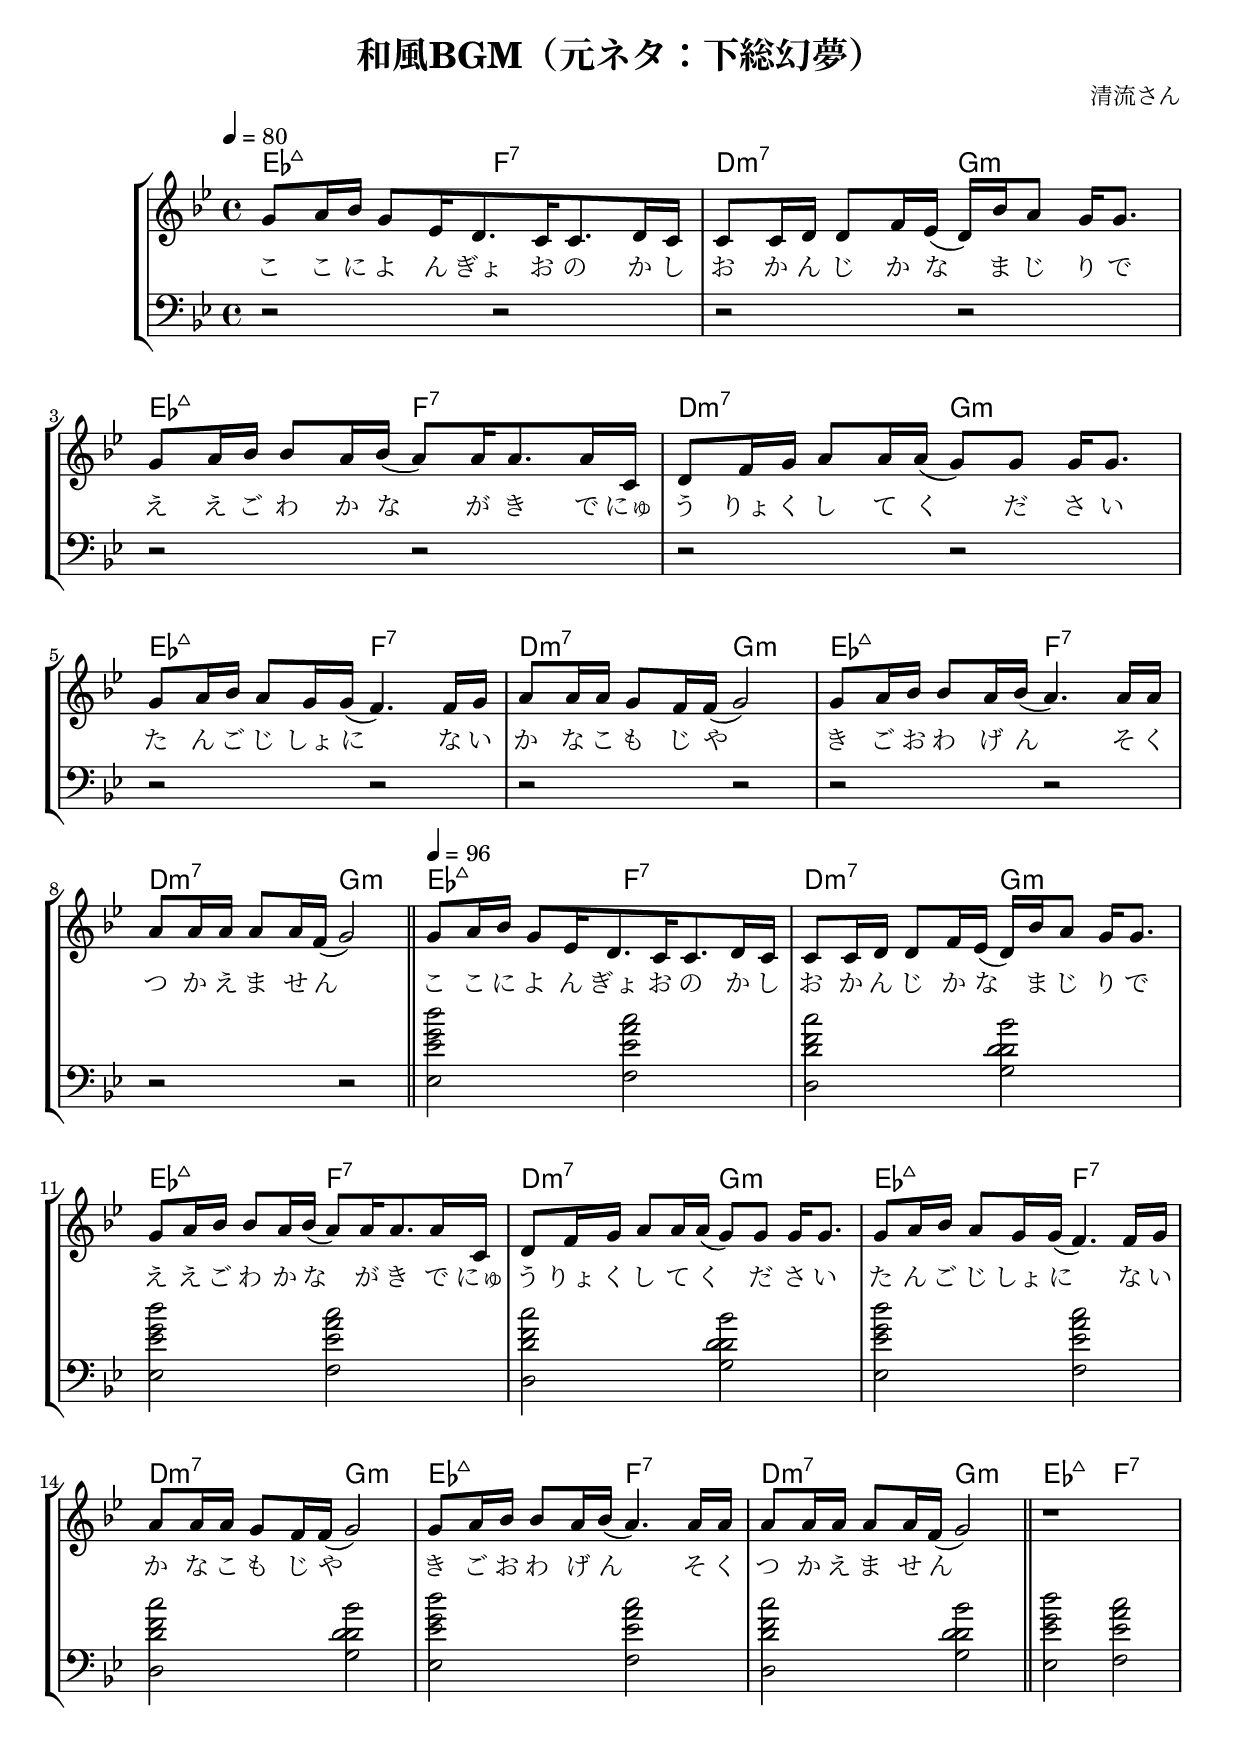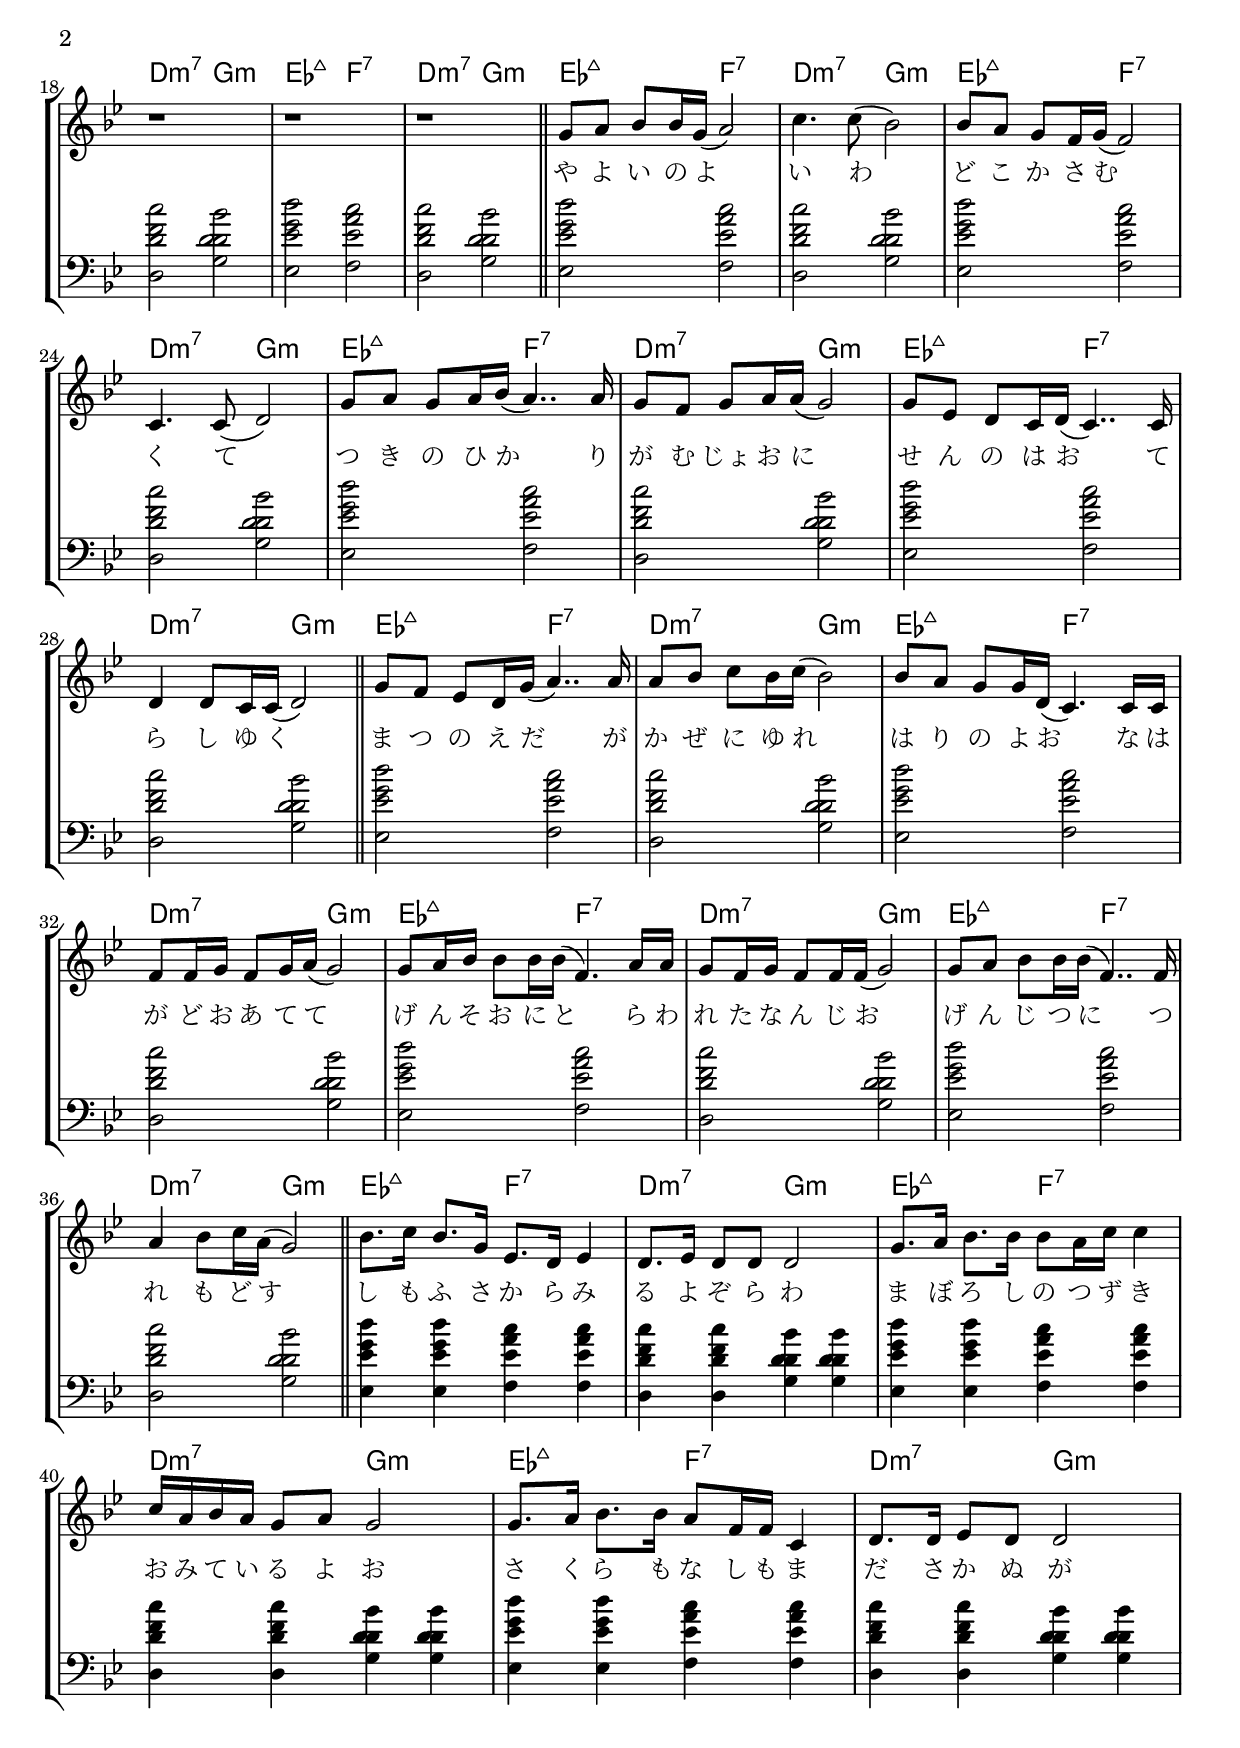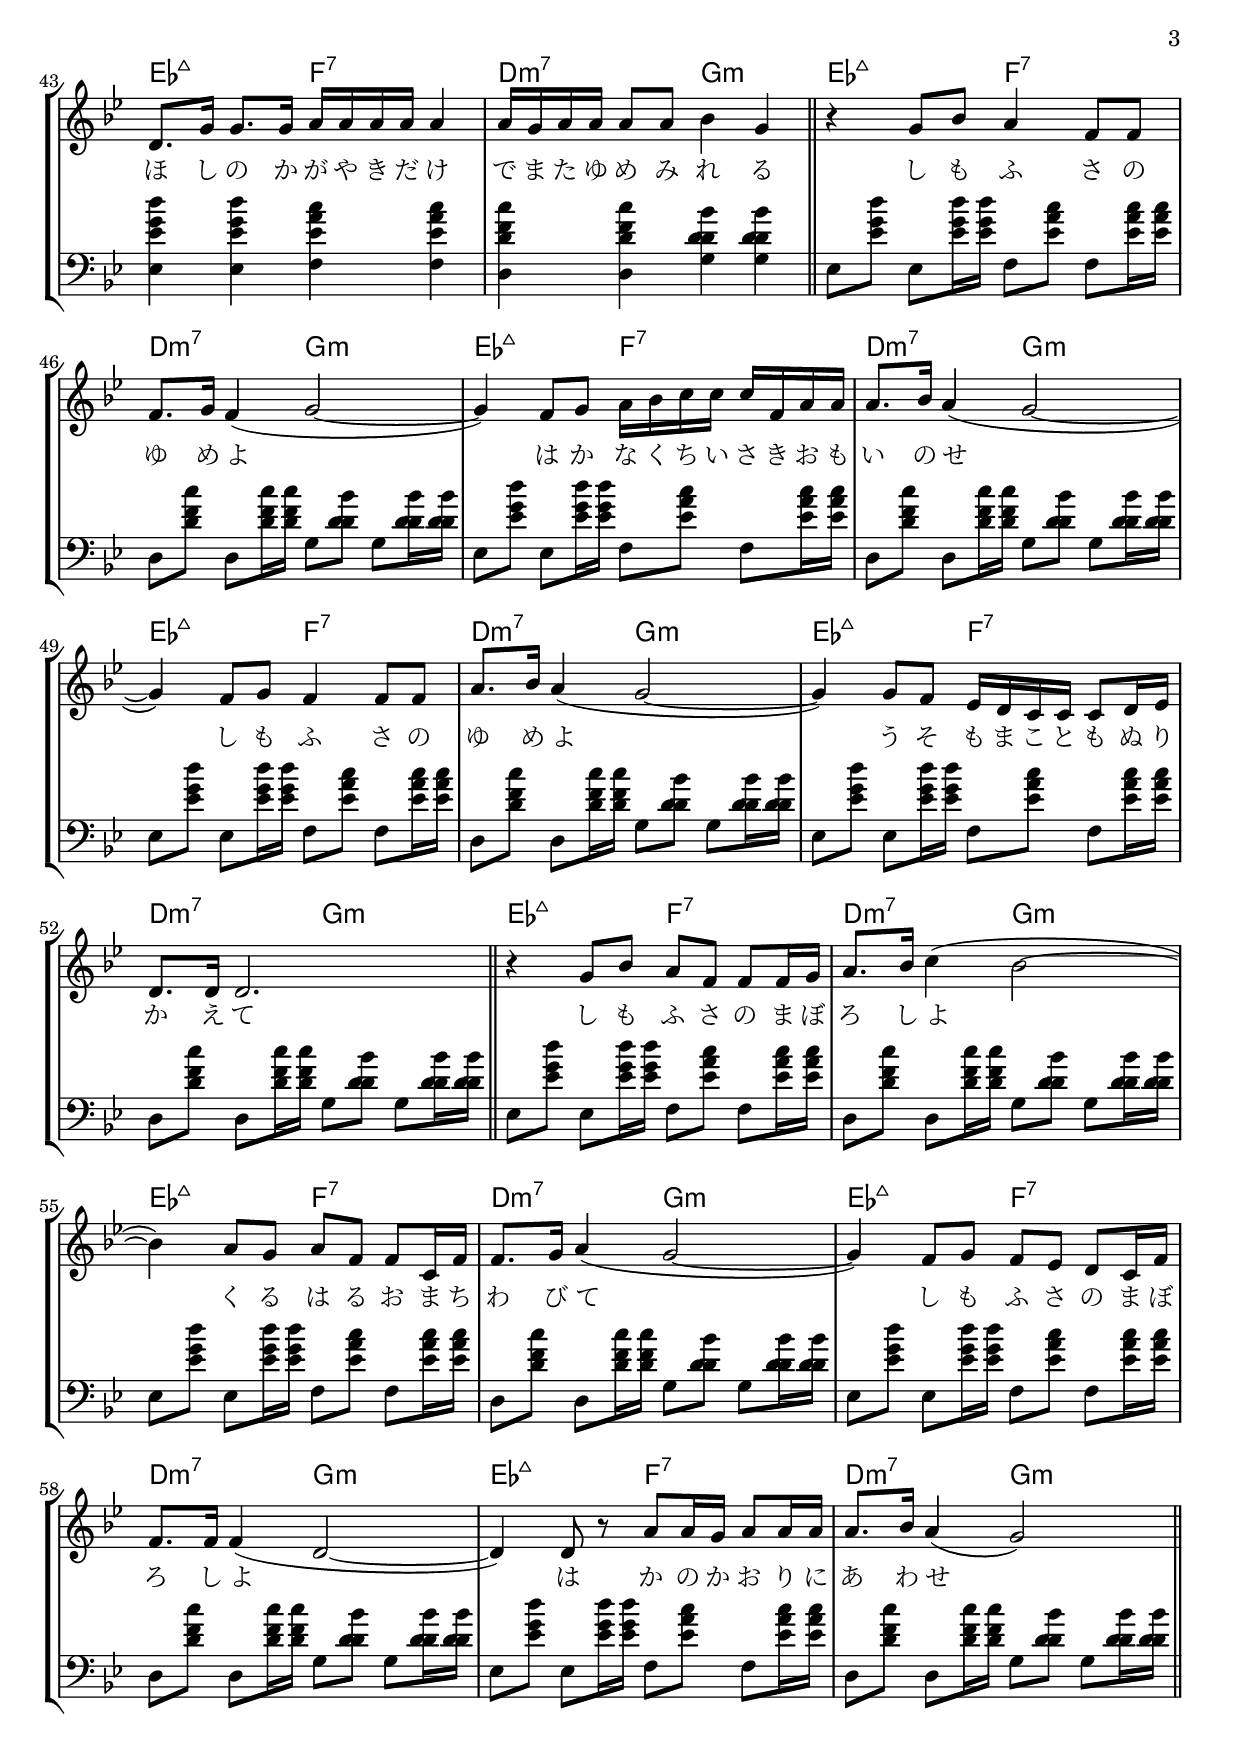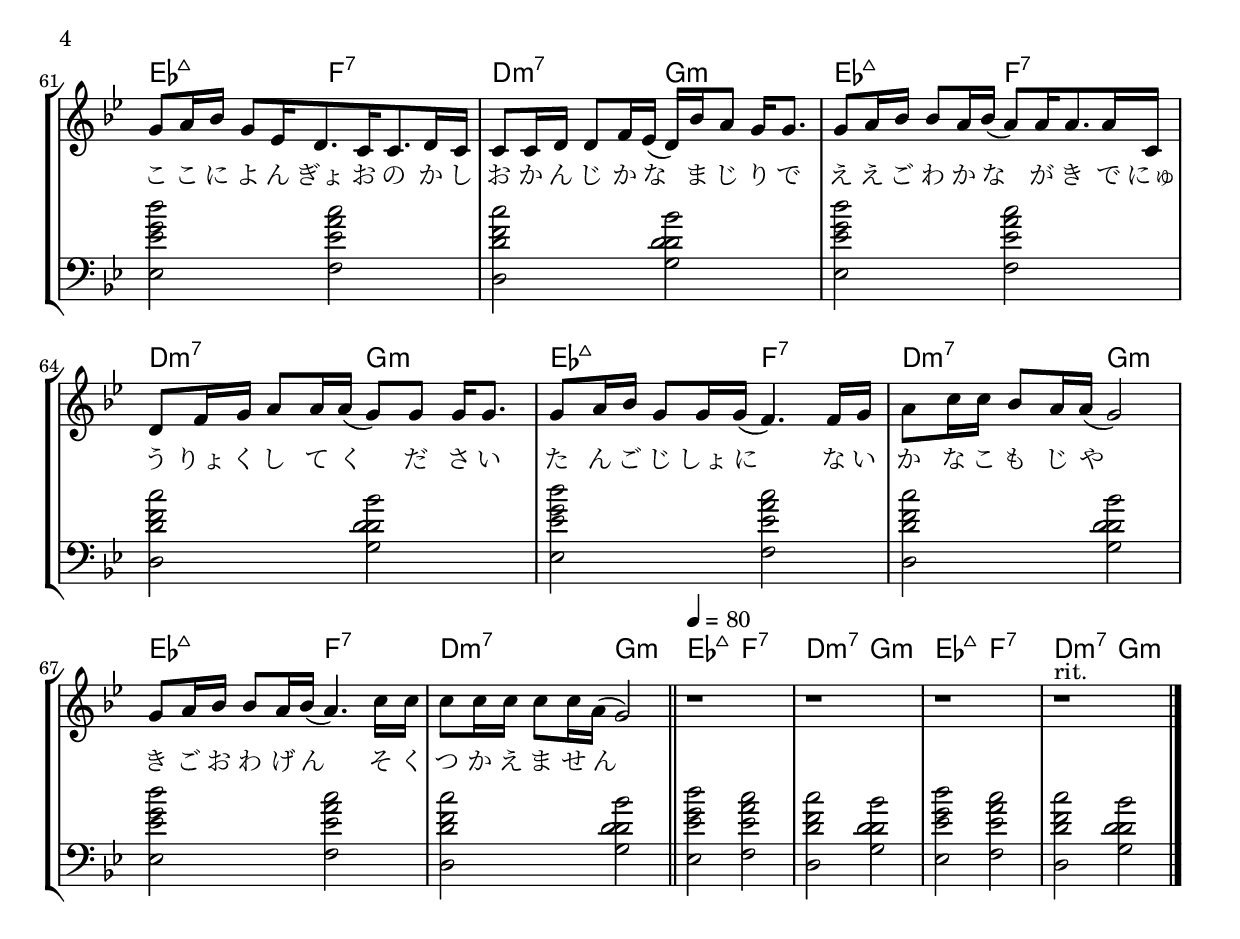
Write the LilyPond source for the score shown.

\version "2.12.1"

\header {
	title = \markup {和風BGM（元ネタ：下総幻夢）}
	composer = \markup \center-column {清流さん}
}

harmony = \chordmode {
	es2:maj7 f:7 d:min7 g:m es:maj7 f:7 d:min7 g:m es:maj7 f:7 d:min7 g:m es:maj7 f:7 d:min7 g:m 

	es:maj7 f:7 d:min7 g:m es:maj7 f:7 d:min7 g:m es:maj7 f:7 d:min7 g:m es:maj7 f:7 d:min7 g:m 

	es:maj7 f:7 d:min7 g:m es:maj7 f:7 d:min7 g:m 

	es:maj7 f:7 d:min7 g:m es:maj7 f:7 d:min7 g:m es:maj7 f:7 d:min7 g:m es:maj7 f:7 d:min7 g:m 

	es:maj7 f:7 d:min7 g:m es:maj7 f:7 d:min7 g:m es:maj7 f:7 d:min7 g:m es:maj7 f:7 d:min7 g:m 

	es:maj7 f:7 d:min7 g:m es:maj7 f:7 d:min7 g:m es:maj7 f:7 d:min7 g:m es:maj7 f:7 d:min7 g:m 

	es:maj7 f:7 d:min7 g:m es:maj7 f:7 d:min7 g:m es:maj7 f:7 d:min7 g:m es:maj7 f:7 d:min7 g:m 

	es:maj7 f:7 d:min7 g:m es:maj7 f:7 d:min7 g:m es:maj7 f:7 d:min7 g:m es:maj7 f:7 d:min7 g:m 

	es:maj7 f:7 d:min7 g:m es:maj7 f:7 d:min7 g:m es:maj7 f:7 d:min7 g:m es:maj7 f:7 d:min7 g:m 

	es:maj7 f:7 d:min7 g:m es:maj7 f:7 d:min7 g:m 
}

melody = {
	\set Staff.midiInstrument = #"Koto"
		\key bes \major
	\tempo 4 = 80
 g'8  a'16  bes'16  g'8  es'16  d'8.  c'16  c'8.  d'16  c'16 
	c'8  c'16  d'16  d'8  f'16  es'16  (d'16)  bes'16  a'8  g'16  g'8. 
	g'8  a'16  bes'16  bes'8  a'16  bes'16  (a'8)  a'16  a'8.  a'16  c'16 
	d'8  f'16  g'16  a'8  a'16  a'16  (g'8)  g'8  g'16  g'8. 
	g'8  a'16  bes'16  a'8  g'16  g'16  (f'4.)  f'16  g'16 
	a'8  a'16  a'16  g'8  f'16  f'16  (g'2) 
	g'8  a'16  bes'16  bes'8  a'16  bes'16  (a'4.)  a'16  a'16 
	a'8  a'16  a'16  a'8  a'16  f'16  (g'2)
	\set Staff.midiInstrument = #"Koto"
		\tempo 4 = 96
 g'8  a'16  bes'16  g'8  es'16  d'8.  c'16  c'8.  d'16  c'16 
	c'8  c'16  d'16  d'8  f'16  es'16  (d'16)  bes'16  a'8  g'16  g'8. 
	g'8  a'16  bes'16  bes'8  a'16  bes'16  (a'8)  a'16  a'8.  a'16  c'16 
	d'8  f'16  g'16  a'8  a'16  a'16  (g'8)  g'8  g'16  g'8. 
	g'8  a'16  bes'16  a'8  g'16  g'16  (f'4.)  f'16  g'16 
	a'8  a'16  a'16  g'8  f'16  f'16  (g'2) 
	g'8  a'16  bes'16  bes'8  a'16  bes'16  (a'4.)  a'16  a'16 
	a'8  a'16  a'16  a'8  a'16  f'16  (g'2)
	r1 | r1 | r1 | r1   
	\set Staff.midiInstrument = #"Shamisen"
	 g'8  a'8  bes'8  bes'16  g'16  (a'2) 
	c''4.  c''8  (bes'2) 
	bes'8  a'8  g'8  f'16  g'16  (f'2) 
	c'4.  c'8  (d'2) 
	g'8  a'8  g'8  a'16  bes'16  (a'4..)  a'16 
	g'8  f'8  g'8  a'16  a'16  (g'2) 
	g'8  es'8  d'8  c'16  d'16  (c'4..)  c'16 
	d'4  d'8  c'16  c'16  (d'2)
	\set Staff.midiInstrument = #"Shamisen"
	 g'8  f'8  es'8  d'16  g'16  (a'4..)  a'16 
	a'8  bes'8  c''8  bes'16  c''16  (bes'2) 
	bes'8  a'8  g'8  g'16  d'16  (c'4.)  c'16  c'16 
	f'8  f'16  g'16  f'8  g'16  a'16  (g'2) 
	g'8  a'16  bes'16  bes'8  bes'16  bes'16  (f'4.)  a'16  a'16 
	g'8  f'16  g'16  f'8  f'16  f'16  (g'2) 
	g'8  a'8  bes'8  bes'16  bes'16  (f'4..)  f'16 
	a'4  bes'8  c''16  a'16  (g'2)
	\set Staff.midiInstrument = #"Shamisen"
	 bes'8.  c''16  bes'8.  g'16  es'8.  d'16  es'4 
	d'8.  es'16  d'8  d'8  d'2 
	g'8.  a'16  bes'8.  bes'16  bes'8  a'16  c''16  c''4 
	c''16  a'16  bes'16  a'16  g'8  a'8  g'2 
	g'8.  a'16  bes'8.  bes'16  a'8  f'16  f'16  c'4 
	d'8.  d'16  es'8  d'8  d'2 
	d'8.  g'16  g'8.  g'16  a'16  a'16  a'16  a'16  a'4 
	a'16  g'16  a'16  a'16  a'8  a'8  bes'4  g'4
	\set Staff.midiInstrument = #"Shamisen"
	r4 g'8  bes'8  a'4  f'8  f'8 
	f'8.  g'16  f'4  (g'2~ 
	g'4)  f'8  g'8  a'16  bes'16  c''16  c''16  c''16  f'16  a'16  a'16 
	a'8.  bes'16  a'4  (g'2~ 
	g'4)  f'8  g'8  f'4  f'8  f'8 
	a'8.  bes'16  a'4  (g'2~ 
	g'4)  g'8  f'8  es'16  d'16  c'16  c'16  c'8  d'16  es'16 
	d'8.  d'16  d'2.
	\set Staff.midiInstrument = #"Shamisen"
	r4 g'8  bes'8  a'8  f'8  f'8  f'16  g'16 
	a'8.  bes'16  c''4  (bes'2~ 
	bes'4)  a'8  g'8  a'8  f'8  f'8  c'16  f'16 
	f'8.  g'16  a'4  (g'2~ 
	g'4)  f'8  g'8  f'8  es'8  d'8  c'16  f'16 
	f'8.  f'16  f'4  (d'2~ 
	d'4)  d'8  r8  a'8  a'16  g'16  a'8  a'16  a'16 
	a'8.  bes'16  a'4  (g'2)
	\set Staff.midiInstrument = #"Koto"
	 g'8  a'16  bes'16  g'8  es'16  d'8.  c'16  c'8.  d'16  c'16 
	c'8  c'16  d'16  d'8  f'16  es'16  (d'16)  bes'16  a'8  g'16  g'8. 
	g'8  a'16  bes'16  bes'8  a'16  bes'16  (a'8)  a'16  a'8.  a'16  c'16 
	d'8  f'16  g'16  a'8  a'16  a'16  (g'8)  g'8  g'16  g'8. 
	g'8  a'16  bes'16  g'8  g'16  g'16  (f'4.)  f'16  g'16 
	a'8  c''16  c''16  bes'8  a'16  a'16  (g'2) 
	g'8  a'16  bes'16  bes'8  a'16  bes'16  (a'4.)  c''16  c''16 
	c''8  c''16  c''16  c''8  c''16  a'16  (g'2)
	\tempo 4 = 80
	r1 | r1 | r1 | r1^"rit." \bar "|."
}

words = \lyricmode {
	こ  こ  に  よ  ん  ぎょ  お  の  か  し  お  か  ん  じ  か  な  ま  じ  り  で  え  え  ご  わ  か  な  が  き  で  にゅ  う  りょ  く  し  て  く  だ  さ  い  た  ん  ご  じ  しょ  に  な  い  か  な  こ  も  じ  や  き  ご  お  わ  げ  ん  そ  く  つ  か  え  ま  せ  ん  
	こ  こ  に  よ  ん  ぎょ  お  の  か  し  お  か  ん  じ  か  な  ま  じ  り  で  え  え  ご  わ  か  な  が  き  で  にゅ  う  りょ  く  し  て  く  だ  さ  い  た  ん  ご  じ  しょ  に  な  い  か  な  こ  も  じ  や  き  ご  お  わ  げ  ん  そ  く  つ  か  え  ま  せ  ん  
	
	や  よ  い  の  よ  い  わ  ど  こ  か  さ  む  く  て  つ  き  の  ひ  か  り  が  む  じょ  お  に  せ  ん  の  は  お  て  ら  し  ゆ  く  
	ま  つ  の  え  だ  が  か  ぜ  に  ゆ  れ  は  り  の  よ  お  な  は  が  ど  お  あ  て  て  げ  ん  そ  お  に  と  ら  わ  れ  た  な  ん  じ  お  げ  ん  じ  つ  に  つ  れ  も  ど  す  
	し  も  ふ  さ  か  ら  み  る  よ  ぞ  ら  わ  ま  ぼ  ろ  し  の  つ  ず  き  お  み  て  い  る  よ  お  さ  く  ら  も  な  し  も  ま  だ  さ  か  ぬ  が  ほ  し  の  か  が  や  き  だ  け  で  ま  た  ゆ  め  み  れ  る  
	し  も  ふ  さ  の  ゆ  め  よ  は  か  な  く  ち  い  さ  き  お  も  い  の  せ  し  も  ふ  さ  の  ゆ  め  よ  う  そ  も  ま  こ  と  も  ぬ  り  か  え  て  
	し  も  ふ  さ  の  ま  ぼ  ろ  し  よ  く  る  は  る  お  ま  ち  わ  び  て  し  も  ふ  さ  の  ま  ぼ  ろ  し  よ  は  か  の  か  お  り  に  あ  わ  せ  
	こ  こ  に  よ  ん  ぎょ  お  の  か  し  お  か  ん  じ  か  な  ま  じ  り  で  え  え  ご  わ  か  な  が  き  で  にゅ  う  りょ  く  し  て  く  だ  さ  い  た  ん  ご  じ  しょ  に  な  い  か  な  こ  も  じ  や  き  ご  お  わ  げ  ん  そ  く  つ  か  え  ま  せ  ん  
	
}

tempochange = {
	\tempo 4 = 80
	r1 | r1 | r1 | r1 | r1 | r1 | r1 | r1 \bar "||"
	\tempo 4 = 96
	r1 | r1 | r1 | r1 | r1 | r1 | r1 | r1 \bar "||"
	\tempo 4 = 96
	r1 | r1 | r1 | r1 \bar "||"
	\tempo 4 = 96
	r1 | r1 | r1 | r1 | r1 | r1 | r1 | r1 \bar "||"
	\tempo 4 = 96
	r1 | r1 | r1 | r1 | r1 | r1 | r1 | r1 \bar "||"
	\tempo 4 = 96
	r1 | r1 | r1 | r1 | r1 | r1 | r1 | r1 \bar "||"
	\tempo 4 = 96
	r1 | r1 | r1 | r1 | r1 | r1 | r1 | r1 \bar "||"
	\tempo 4 = 96
	r1 | r1 | r1 | r1 | r1 | r1 | r1 | r1 \bar "||"
	\tempo 4 = 96
	r1 | r1 | r1 | r1 | r1 | r1 | r1 | r1 \bar "||"
	\tempo 4 = 80
	r1 | r1 | r1 | \tempo 4 = 60 r2 \tempo 4 = 53 r2 \bar "|."
}

mainacc = {
	\clef bass
	\set Staff.midiInstrument = #"Acoustic grand"
	\key bes \major
	\tempo 4 = 80
	r2
	r2
	r2
	r2
	r2
	r2
	r2
	r2
	r2
	r2
	r2
	r2
	r2
	r2
	r2
	r2
	\bar "||"

	\set Staff.midiInstrument = #"String Ensemble 1"
	\tempo 4 = 96
	<es es' g' d''>2
	<f es' a' c''>2
	<d d' f' c''>2
	<g d' d' bes'>2
	<es es' g' d''>2
	<f es' a' c''>2
	<d d' f' c''>2
	<g d' d' bes'>2
	<es es' g' d''>2
	<f es' a' c''>2
	<d d' f' c''>2
	<g d' d' bes'>2
	<es es' g' d''>2
	<f es' a' c''>2
	<d d' f' c''>2
	<g d' d' bes'>2
	\bar "||"

	\set Staff.midiInstrument = #"String Ensemble 1"
	<es es' g' d''>2
	<f es' a' c''>2
	<d d' f' c''>2
	<g d' d' bes'>2
	<es es' g' d''>2
	<f es' a' c''>2
	<d d' f' c''>2
	<g d' d' bes'>2
	\bar "||"

	\set Staff.midiInstrument = #"String Ensemble 1"
	<es es' g' d''>2
	<f es' a' c''>2
	<d d' f' c''>2
	<g d' d' bes'>2
	<es es' g' d''>2
	<f es' a' c''>2
	<d d' f' c''>2
	<g d' d' bes'>2
	<es es' g' d''>2
	<f es' a' c''>2
	<d d' f' c''>2
	<g d' d' bes'>2
	<es es' g' d''>2
	<f es' a' c''>2
	<d d' f' c''>2
	<g d' d' bes'>2
	\bar "||"

	\set Staff.midiInstrument = #"String Ensemble 1"
	<es es' g' d''>2
	<f es' a' c''>2
	<d d' f' c''>2
	<g d' d' bes'>2
	<es es' g' d''>2
	<f es' a' c''>2
	<d d' f' c''>2
	<g d' d' bes'>2
	<es es' g' d''>2
	<f es' a' c''>2
	<d d' f' c''>2
	<g d' d' bes'>2
	<es es' g' d''>2
	<f es' a' c''>2
	<d d' f' c''>2
	<g d' d' bes'>2
	\bar "||"

	\set Staff.midiInstrument = #"String Ensemble 1"
	<es es' g' d''>4 <es es' g' d''>4
	<f es' a' c''>4 <f es' a' c''>4
	<d d' f' c''>4 <d d' f' c''>4
	<g d' d' bes'>4 <g d' d' bes'>4
	<es es' g' d''>4 <es es' g' d''>4
	<f es' a' c''>4 <f es' a' c''>4
	<d d' f' c''>4 <d d' f' c''>4
	<g d' d' bes'>4 <g d' d' bes'>4
	<es es' g' d''>4 <es es' g' d''>4
	<f es' a' c''>4 <f es' a' c''>4
	<d d' f' c''>4 <d d' f' c''>4
	<g d' d' bes'>4 <g d' d' bes'>4
	<es es' g' d''>4 <es es' g' d''>4
	<f es' a' c''>4 <f es' a' c''>4
	<d d' f' c''>4 <d d' f' c''>4
	<g d' d' bes'>4 <g d' d' bes'>4
	\bar "||"

	\set Staff.midiInstrument = #"String Ensemble 1"
	es8 <es' g' d''> es <es' g' d''>16 <es' g' d''>
	f8 <es' a' c''> f <es' a' c''>16 <es' a' c''>
	d8 <d' f' c''> d <d' f' c''>16 <d' f' c''>
	g8 <d' d' bes'> g <d' d' bes'>16 <d' d' bes'>
	es8 <es' g' d''> es <es' g' d''>16 <es' g' d''>
	f8 <es' a' c''> f <es' a' c''>16 <es' a' c''>
	d8 <d' f' c''> d <d' f' c''>16 <d' f' c''>
	g8 <d' d' bes'> g <d' d' bes'>16 <d' d' bes'>
	es8 <es' g' d''> es <es' g' d''>16 <es' g' d''>
	f8 <es' a' c''> f <es' a' c''>16 <es' a' c''>
	d8 <d' f' c''> d <d' f' c''>16 <d' f' c''>
	g8 <d' d' bes'> g <d' d' bes'>16 <d' d' bes'>
	es8 <es' g' d''> es <es' g' d''>16 <es' g' d''>
	f8 <es' a' c''> f <es' a' c''>16 <es' a' c''>
	d8 <d' f' c''> d <d' f' c''>16 <d' f' c''>
	g8 <d' d' bes'> g <d' d' bes'>16 <d' d' bes'>
	\bar "||"

	\set Staff.midiInstrument = #"String Ensemble 1"
	es8 <es' g' d''> es <es' g' d''>16 <es' g' d''>
	f8 <es' a' c''> f <es' a' c''>16 <es' a' c''>
	d8 <d' f' c''> d <d' f' c''>16 <d' f' c''>
	g8 <d' d' bes'> g <d' d' bes'>16 <d' d' bes'>
	es8 <es' g' d''> es <es' g' d''>16 <es' g' d''>
	f8 <es' a' c''> f <es' a' c''>16 <es' a' c''>
	d8 <d' f' c''> d <d' f' c''>16 <d' f' c''>
	g8 <d' d' bes'> g <d' d' bes'>16 <d' d' bes'>
	es8 <es' g' d''> es <es' g' d''>16 <es' g' d''>
	f8 <es' a' c''> f <es' a' c''>16 <es' a' c''>
	d8 <d' f' c''> d <d' f' c''>16 <d' f' c''>
	g8 <d' d' bes'> g <d' d' bes'>16 <d' d' bes'>
	es8 <es' g' d''> es <es' g' d''>16 <es' g' d''>
	f8 <es' a' c''> f <es' a' c''>16 <es' a' c''>
	d8 <d' f' c''> d <d' f' c''>16 <d' f' c''>
	g8 <d' d' bes'> g <d' d' bes'>16 <d' d' bes'>
	\bar "||"

	\set Staff.midiInstrument = #"String Ensemble 1"
	<es es' g' d''>2
	<f es' a' c''>2
	<d d' f' c''>2
	<g d' d' bes'>2
	<es es' g' d''>2
	<f es' a' c''>2
	<d d' f' c''>2
	<g d' d' bes'>2
	<es es' g' d''>2
	<f es' a' c''>2
	<d d' f' c''>2
	<g d' d' bes'>2
	<es es' g' d''>2
	<f es' a' c''>2
	<d d' f' c''>2
	<g d' d' bes'>2
	\bar "||"

	\set Staff.midiInstrument = #"String Ensemble 1"
	\tempo 4 = 80
	<es es' g' d''>2
	<f es' a' c''>2
	<d d' f' c''>2
	<g d' d' bes'>2
	<es es' g' d''>2
	<f es' a' c''>2
	<d d' f' c''>2
	<g d' d' bes'>2
	\bar "|."
}

subacc = {
	\clef bass
	\set Staff.midiInstrument = #"Acoustic grand"
	\key bes \major
	\tempo 4 = 80
	r2
	r2
	r2
	r2
	r2
	r2
	r2
	r2
	r2
	r2
	r2
	r2
	r2
	r2
	r2
	r2
	\bar "||"

	\set Staff.midiInstrument = #"Acoustic grand"
	\tempo 4 = 96
	r2
	r2
	r2
	r2
	r2
	r2
	r2
	r2
	r2
	r2
	r2
	r2
	r2
	r2
	r2
	r2
	\bar "||"

	\set Staff.midiInstrument = #"Koto"
	<es es' g' d''>4 <es es' g' d''>4
	<f es' a' c''>4 <f es' a' c''>4
	<d d' f' c''>4 <d d' f' c''>4
	<g d' d' bes'>4 <g d' d' bes'>4
	<es es' g' d''>4 <es es' g' d''>4
	<f es' a' c''>4 <f es' a' c''>4
	<d d' f' c''>4 <d d' f' c''>4
	<g d' d' bes'>4 <g d' d' bes'>4
	\bar "||"

	\set Staff.midiInstrument = #"Koto"
	<es es' g' d''>4 <es es' g' d''>4
	<f es' a' c''>4 <f es' a' c''>4
	<d d' f' c''>4 <d d' f' c''>4
	<g d' d' bes'>4 <g d' d' bes'>4
	<es es' g' d''>4 <es es' g' d''>4
	<f es' a' c''>4 <f es' a' c''>4
	<d d' f' c''>4 <d d' f' c''>4
	<g d' d' bes'>4 <g d' d' bes'>4
	<es es' g' d''>4 <es es' g' d''>4
	<f es' a' c''>4 <f es' a' c''>4
	<d d' f' c''>4 <d d' f' c''>4
	<g d' d' bes'>4 <g d' d' bes'>4
	<es es' g' d''>4 <es es' g' d''>4
	<f es' a' c''>4 <f es' a' c''>4
	<d d' f' c''>4 <d d' f' c''>4
	<g d' d' bes'>4 <g d' d' bes'>4
	\bar "||"

	\set Staff.midiInstrument = #"Koto"
	<es es' g' d''>4 <es es' g' d''>4
	<f es' a' c''>4 <f es' a' c''>4
	<d d' f' c''>4 <d d' f' c''>4
	<g d' d' bes'>4 <g d' d' bes'>4
	<es es' g' d''>4 <es es' g' d''>4
	<f es' a' c''>4 <f es' a' c''>4
	<d d' f' c''>4 <d d' f' c''>4
	<g d' d' bes'>4 <g d' d' bes'>4
	<es es' g' d''>4 <es es' g' d''>4
	<f es' a' c''>4 <f es' a' c''>4
	<d d' f' c''>4 <d d' f' c''>4
	<g d' d' bes'>4 <g d' d' bes'>4
	<es es' g' d''>4 <es es' g' d''>4
	<f es' a' c''>4 <f es' a' c''>4
	<d d' f' c''>4 <d d' f' c''>4
	<g d' d' bes'>4 <g d' d' bes'>4
	\bar "||"

	\set Staff.midiInstrument = #"Koto"
	es8 <es' g' d''> es <es' g' d''>
	f8 <es' a' c''> f <es' a' c''>
	d8 <d' f' c''> d <d' f' c''>
	g8 <d' d' bes'> g <d' d' bes'>
	es8 <es' g' d''> es <es' g' d''>
	f8 <es' a' c''> f <es' a' c''>
	d8 <d' f' c''> d <d' f' c''>
	g8 <d' d' bes'> g <d' d' bes'>
	es8 <es' g' d''> es <es' g' d''>
	f8 <es' a' c''> f <es' a' c''>
	d8 <d' f' c''> d <d' f' c''>
	g8 <d' d' bes'> g <d' d' bes'>
	es8 <es' g' d''> es <es' g' d''>
	f8 <es' a' c''> f <es' a' c''>
	d8 <d' f' c''> d <d' f' c''>
	g8 <d' d' bes'> g <d' d' bes'>
	\bar "||"

	\set Staff.midiInstrument = #"Koto"
	<es' g' d''>8 <es' g' d''>4 <es' g' d''>8
	<es' a' c''>8 <es' a' c''>4 <es' a' c''>8
	<d' f' c''>8 <d' f' c''>4 <d' f' c''>8
	<d' d' bes'>8 <d' d' bes'>4 <d' d' bes'>8
	<es' g' d''>8 <es' g' d''>4 <es' g' d''>8
	<es' a' c''>8 <es' a' c''>4 <es' a' c''>8
	<d' f' c''>8 <d' f' c''>4 <d' f' c''>8
	<d' d' bes'>8 <d' d' bes'>4 <d' d' bes'>8
	<es' g' d''>8 <es' g' d''>4 <es' g' d''>8
	<es' a' c''>8 <es' a' c''>4 <es' a' c''>8
	<d' f' c''>8 <d' f' c''>4 <d' f' c''>8
	<d' d' bes'>8 <d' d' bes'>4 <d' d' bes'>8
	<es' g' d''>8 <es' g' d''>4 <es' g' d''>8
	<es' a' c''>8 <es' a' c''>4 <es' a' c''>8
	<d' f' c''>8 <d' f' c''>4 <d' f' c''>8
	<d' d' bes'>8 <d' d' bes'>4 <d' d' bes'>8
	\bar "||"

	\set Staff.midiInstrument = #"Koto"
	<es' g' d''>8 <es' g' d''>4 <es' g' d''>8
	<es' a' c''>8 <es' a' c''>4 <es' a' c''>8
	<d' f' c''>8 <d' f' c''>4 <d' f' c''>8
	<d' d' bes'>8 <d' d' bes'>4 <d' d' bes'>8
	<es' g' d''>8 <es' g' d''>4 <es' g' d''>8
	<es' a' c''>8 <es' a' c''>4 <es' a' c''>8
	<d' f' c''>8 <d' f' c''>4 <d' f' c''>8
	<d' d' bes'>8 <d' d' bes'>4 <d' d' bes'>8
	<es' g' d''>8 <es' g' d''>4 <es' g' d''>8
	<es' a' c''>8 <es' a' c''>4 <es' a' c''>8
	<d' f' c''>8 <d' f' c''>4 <d' f' c''>8
	<d' d' bes'>8 <d' d' bes'>4 <d' d' bes'>8
	<es' g' d''>8 <es' g' d''>4 <es' g' d''>8
	<es' a' c''>8 <es' a' c''>4 <es' a' c''>8
	<d' f' c''>8 <d' f' c''>4 <d' f' c''>8
	<d' d' bes'>8 <d' d' bes'>4 <d' d' bes'>8
	\bar "||"

	\set Staff.midiInstrument = #"Acoustic grand"
	r2
	r2
	r2
	r2
	r2
	r2
	r2
	r2
	r2
	r2
	r2
	r2
	r2
	r2
	r2
	r2
	\bar "||"

	\set Staff.midiInstrument = #"Acoustic grand"
	\tempo 4 = 80
	r2
	r2
	r2
	r2
	r2
	r2
	r2
	r2
	\bar "|."
}

percA = {
	\drummode {
	r1 |r1 |r1 |r1 |r1 |r1 |r1 |r1 \bar "||"
	r1 |r1 |r1 |r1 |r1 |r1 |r1 |r1 \bar "||"
	r1 |r1 |r1 |r1 \bar "||"
	r1 |r1 |r1 |r1 |r1 |r1 |r1 |r1 \bar "||"
	r1 |r1 |r1 |r1 |r1 |r1 |r1 |r1 \bar "||"
	r1 |r1 |r1 |r1 |r1 |r1 |r1 |r1 \bar "||"
	r1 |r1 |r1 |r1 |r1 |r1 |r1 |r1 \bar "||"
	r1 |r1 |r1 |r1 |r1 |r1 |r1 |r1 \bar "||"
	r1 |r1 |r1 |r1 |r1 |r1 |r1 |r1 \bar "||"
	r1 |r1 |r1 |r1 \bar "|."
	}
}

percB = {
	\drummode {
	r1 |r1 |r1 |r1 |r1 |r1 |r1 |r1 \bar "||"
	r1 |r1 |r1 |r1 |r1 |r1 |r1 |r1 \bar "||"
	r1 |r1 |r1 |r1 \bar "||"
	r1 |r1 |r1 |r1 |r1 |r1 |r1 |r1 \bar "||"
	r1 |r1 |r1 |r1 |r1 |r1 |r1 |r1 \bar "||"
	r1 |r1 |r1 |r1 |r1 |r1 |r1 |r1 \bar "||"
	r1 |r1 |r1 |r1 |r1 |r1 |r1 |r1 \bar "||"
	r1 |r1 |r1 |r1 |r1 |r1 |r1 |r1 \bar "||"
	r1 |r1 |r1 |r1 |r1 |r1 |r1 |r1 \bar "||"
	r1 |r1 |r1 |r1 \bar "|."
	}
}

percC = {
	\drummode {
	r1 |r1 |r1 |r1 |r1 |r1 |r1 |r1 \bar "||"
	r1 |r1 |r1 |r1 |r1 |r1 |r1 |r1 \bar "||"
	r1 |r1 |r1 |r1 \bar "||"
	r1 |r1 |r1 |r1 |r1 |r1 |r1 |r1 \bar "||"
	r1 |r1 |r1 |r1 |r1 |r1 |r1 |r1 \bar "||"
	r1 |r1 |r1 |r1 |r1 |r1 |r1 |r1 \bar "||"
	r1 |r1 |r1 |r1 |r1 |r1 |r1 |r1 \bar "||"
	r1 |r1 |r1 |r1 |r1 |r1 |r1 |r1 \bar "||"
	r1 |r1 |r1 |r1 |r1 |r1 |r1 |r1 \bar "||"
	r1 |r1 |r1 |r1 \bar "|."
	}
}

percD = {
	\drummode {
	r1 |r1 |r1 |r1 |r1 |r1 |r1 |r1 \bar "||"
	r1 |r1 |r1 |r1 |r1 |r1 |r1 |r1 \bar "||"
	r1 |r1 |r1 |r1 \bar "||"
	r1 |r1 |r1 |r1 |r1 |r1 |r1 |r1 \bar "||"
	r1 |r1 |r1 |r1 |r1 |r1 |r1 |r1 \bar "||"
	r1 |r1 |r1 |r1 |r1 |r1 |r1 |r1 \bar "||"
	r1 |r1 |r1 |r1 |r1 |r1 |r1 |r1 \bar "||"
	r1 |r1 |r1 |r1 |r1 |r1 |r1 |r1 \bar "||"
	r1 |r1 |r1 |r1 |r1 |r1 |r1 |r1 \bar "||"
	r1 |r1 |r1 |r1 \bar "|."
	}
}

percE = {
	\drummode {
	r1 |r1 |r1 |r1 |r1 |r1 |r1 |r1 \bar "||"
	r1 |r1 |r1 |r1 |r1 |r1 |r1 |r1 \bar "||"
	r1 |r1 |r1 |r1 \bar "||"
	r1 |r1 |r1 |r1 |r1 |r1 |r1 |r1 \bar "||"
	r1 |r1 |r1 |r1 |r1 |r1 |r1 |r1 \bar "||"
	r1 |r1 |r1 |r1 |r1 |r1 |r1 |r1 \bar "||"
	r1 |r1 |r1 |r1 |r1 |r1 |r1 |r1 \bar "||"
	r1 |r1 |r1 |r1 |r1 |r1 |r1 |r1 \bar "||"
	r1 |r1 |r1 |r1 |r1 |r1 |r1 |r1 \bar "||"
	r1 |r1 |r1 |r1 \bar "|."
	}
}

\score {
	<<
		\new StaffGroup <<
			\new ChordNames {\harmony}
			\new Voice = "melody" {\melody}
			\new Lyrics \lyricsto "melody" \words
			\new Staff = "mainacc" {\mainacc}
		>>
	>>
	\layout { }
}
